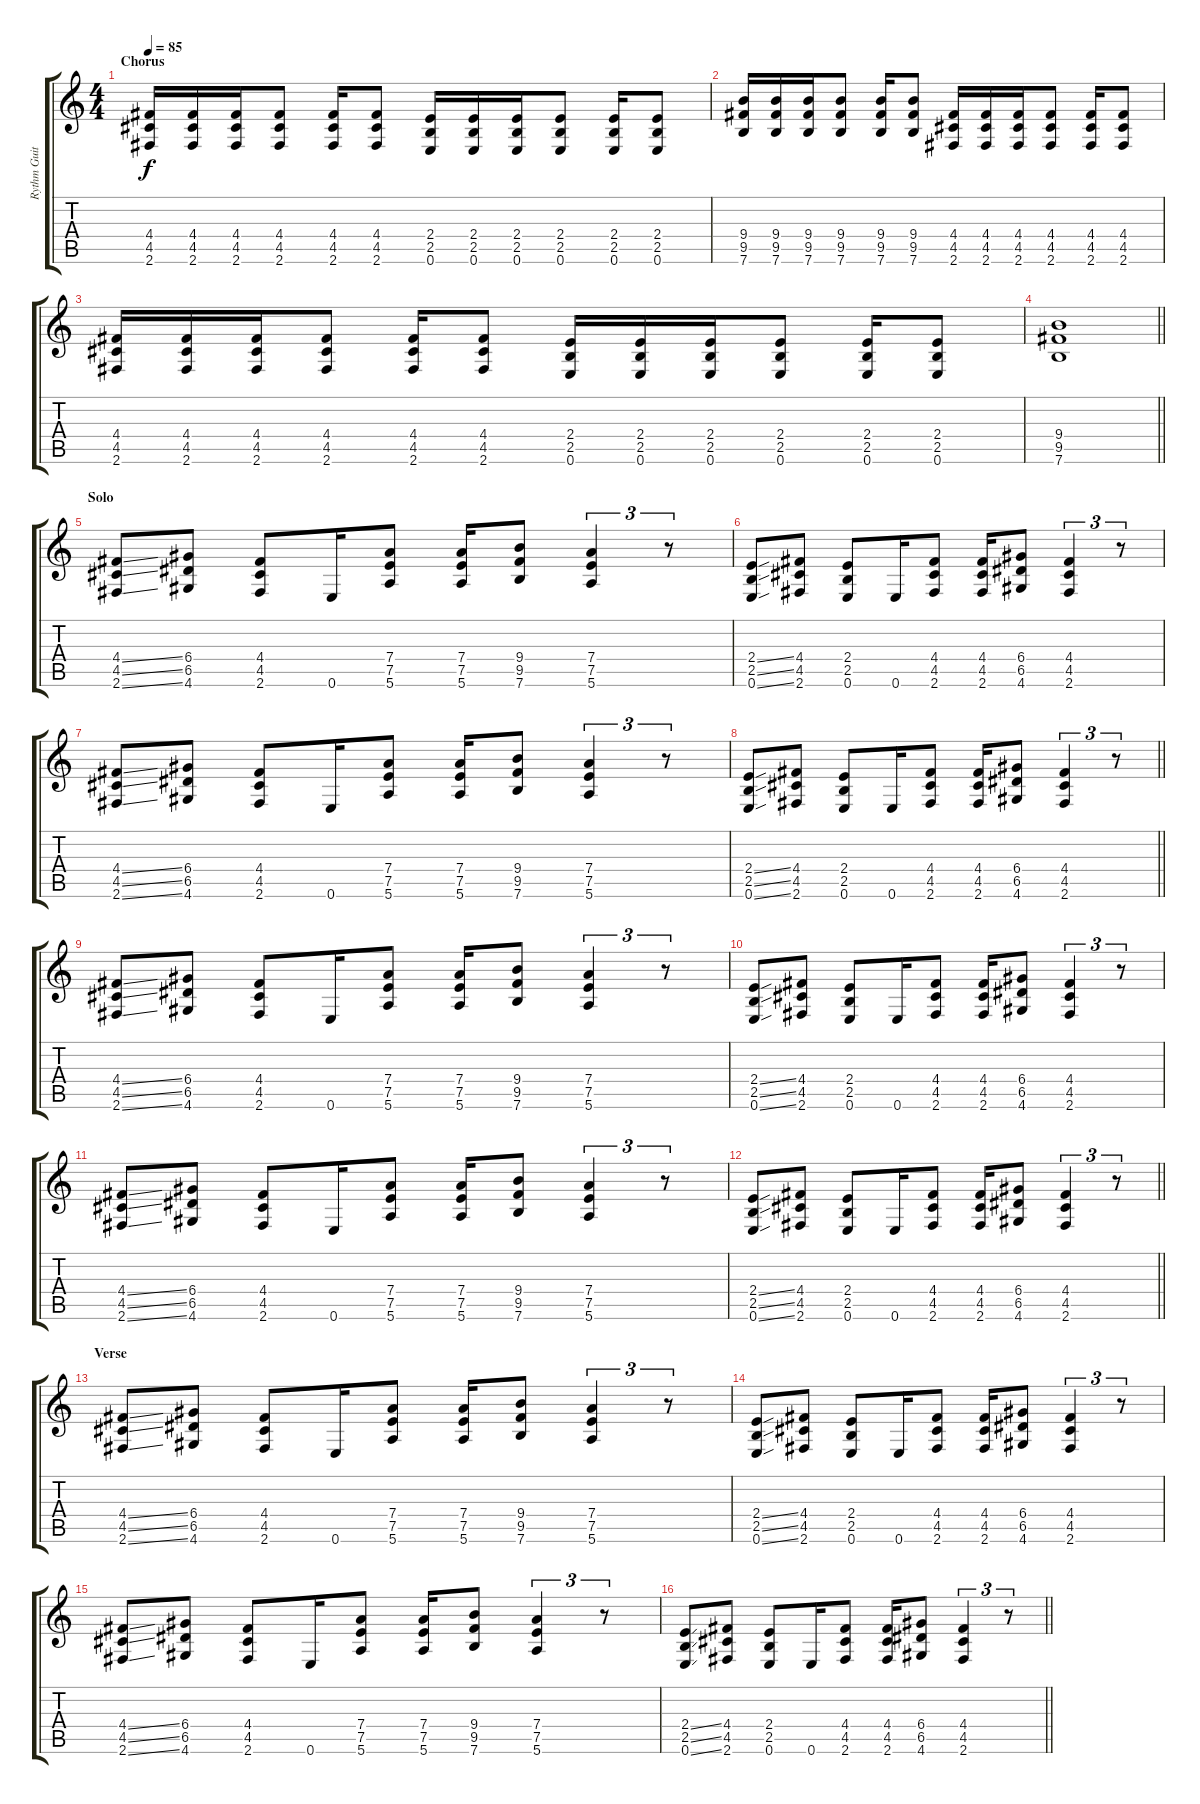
\track ("Rythm Guitar 1" "Rythm Guit") {instrument overdrivenguitar}
\staff {score tabs}
\tuning (E4 B3 G3 D3 A2 E2) {hide}
\ts (4 4)
\section ("" "Chorus")
\tempo 85
\clef g2
\ks c
(4.4 4.5 2.6).16{dy f} (4.4 4.5 2.6).16 (4.4 4.5 2.6).16 (4.4 4.5 2.6).8 (4.4 4.5 2.6).16 (4.4 4.5 2.6).8 (2.4 2.5 0.6).16 (2.4 2.5 0.6).16 (2.4 2.5 0.6).16 (2.4 2.5 0.6).8 (2.4 2.5 0.6).16 (2.4 2.5 0.6).8 |
(9.4 9.5 7.6).16 (9.4 9.5 7.6).16 (9.4 9.5 7.6).16 (9.4 9.5 7.6).8 (9.4 9.5 7.6).16 (9.4 9.5 7.6).8 (4.4 4.5 2.6).16 (4.4 4.5 2.6).16 (4.4 4.5 2.6).16 (4.4 4.5 2.6).8 (4.4 4.5 2.6).16 (4.4 4.5 2.6).8 |
(4.4 4.5 2.6).16 (4.4 4.5 2.6).16 (4.4 4.5 2.6).16 (4.4 4.5 2.6).8 (4.4 4.5 2.6).16 (4.4 4.5 2.6).8 (2.4 2.5 0.6).16 (2.4 2.5 0.6).16 (2.4 2.5 0.6).16 (2.4 2.5 0.6).8 (2.4 2.5 0.6).16 (2.4 2.5 0.6).8 |
\barLineRight lightlight
(9.4 9.5 7.6).1 |
\section ("" "Solo")
(4.4{ss} 4.5{ss} 2.6{ss}).8{volume 8} (6.4 6.5 4.6).8 (4.4 4.5 2.6).8 0.6.16 (7.4 7.5 5.6).8 (7.4 7.5 5.6).16 (9.4 9.5 7.6).8 (7.4 7.5 5.6).4{tu (3 2)} r.8{tu (3 2)} |
(2.4{ss} 2.5{ss} 0.6{ss}).8 (4.4 4.5 2.6).8 (2.4 2.5 0.6).8 0.6.16 (4.4 4.5 2.6).8 (4.4 4.5 2.6).16 (6.4 6.5 4.6).8 (4.4 4.5 2.6).4{tu (3 2)} r.8{tu (3 2)} |
(4.4{ss} 4.5{ss} 2.6{ss}).8 (6.4 6.5 4.6).8 (4.4 4.5 2.6).8 0.6.16 (7.4 7.5 5.6).8 (7.4 7.5 5.6).16 (9.4 9.5 7.6).8 (7.4 7.5 5.6).4{tu (3 2)} r.8{tu (3 2)} |
\barLineRight lightlight
(2.4{ss} 2.5{ss} 0.6{ss}).8 (4.4 4.5 2.6).8 (2.4 2.5 0.6).8 0.6.16 (4.4 4.5 2.6).8 (4.4 4.5 2.6).16 (6.4 6.5 4.6).8 (4.4 4.5 2.6).4{tu (3 2)} r.8{tu (3 2)} |
(4.4{ss} 4.5{ss} 2.6{ss}).8 (6.4 6.5 4.6).8 (4.4 4.5 2.6).8 0.6.16 (7.4 7.5 5.6).8 (7.4 7.5 5.6).16 (9.4 9.5 7.6).8 (7.4 7.5 5.6).4{tu (3 2)} r.8{tu (3 2)} |
(2.4{ss} 2.5{ss} 0.6{ss}).8 (4.4 4.5 2.6).8 (2.4 2.5 0.6).8 0.6.16 (4.4 4.5 2.6).8 (4.4 4.5 2.6).16 (6.4 6.5 4.6).8 (4.4 4.5 2.6).4{tu (3 2)} r.8{tu (3 2)} |
(4.4{ss} 4.5{ss} 2.6{ss}).8 (6.4 6.5 4.6).8 (4.4 4.5 2.6).8 0.6.16 (7.4 7.5 5.6).8 (7.4 7.5 5.6).16 (9.4 9.5 7.6).8 (7.4 7.5 5.6).4{tu (3 2)} r.8{tu (3 2)} |
\barLineRight lightlight
(2.4{ss} 2.5{ss} 0.6{ss}).8 (4.4 4.5 2.6).8 (2.4 2.5 0.6).8 0.6.16 (4.4 4.5 2.6).8 (4.4 4.5 2.6).16 (6.4 6.5 4.6).8 (4.4 4.5 2.6).4{tu (3 2)} r.8{tu (3 2)} |
\section ("" "Verse")
(4.4{ss} 4.5{ss} 2.6{ss}).8{volume 12} (6.4 6.5 4.6).8 (4.4 4.5 2.6).8 0.6.16 (7.4 7.5 5.6).8 (7.4 7.5 5.6).16 (9.4 9.5 7.6).8 (7.4 7.5 5.6).4{tu (3 2)} r.8{tu (3 2)} |
(2.4{ss} 2.5{ss} 0.6{ss}).8 (4.4 4.5 2.6).8 (2.4 2.5 0.6).8 0.6.16 (4.4 4.5 2.6).8 (4.4 4.5 2.6).16 (6.4 6.5 4.6).8 (4.4 4.5 2.6).4{tu (3 2)} r.8{tu (3 2)} |
(4.4{ss} 4.5{ss} 2.6{ss}).8 (6.4 6.5 4.6).8 (4.4 4.5 2.6).8 0.6.16 (7.4 7.5 5.6).8 (7.4 7.5 5.6).16 (9.4 9.5 7.6).8 (7.4 7.5 5.6).4{tu (3 2)} r.8{tu (3 2)} |
\barLineRight lightlight
(2.4{ss} 2.5{ss} 0.6{ss}).8 (4.4 4.5 2.6).8 (2.4 2.5 0.6).8 0.6.16 (4.4 4.5 2.6).8 (4.4 4.5 2.6).16 (6.4 6.5 4.6).8 (4.4 4.5 2.6).4{tu (3 2)} r.8{tu (3 2)}
